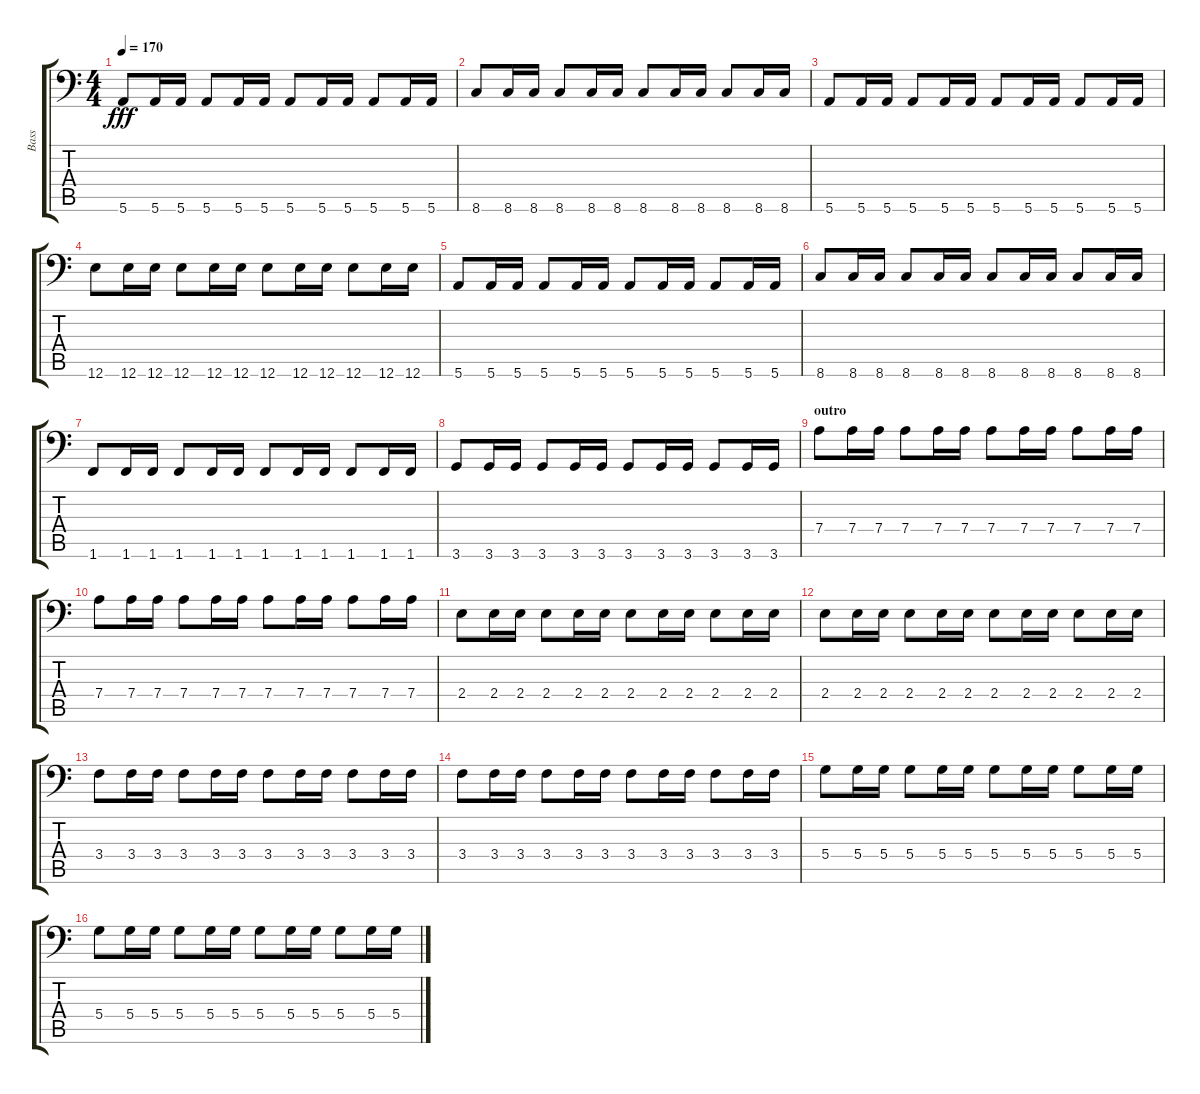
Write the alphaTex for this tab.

\track ("Bass" "Bass") {instrument electricbassfinger}
\staff {score tabs}
\tuning (E3 B2 G2 D2 A1 E1) {hide}
\ts (4 4)
\tempo 170
\clef f4
\ks c
5.6.8{dy fff} 5.6.16 5.6.16 5.6.8 5.6.16 5.6.16 5.6.8 5.6.16 5.6.16 5.6.8 5.6.16 5.6.16 |
8.6.8 8.6.16 8.6.16 8.6.8 8.6.16 8.6.16 8.6.8 8.6.16 8.6.16 8.6.8 8.6.16 8.6.16 |
5.6.8 5.6.16 5.6.16 5.6.8 5.6.16 5.6.16 5.6.8 5.6.16 5.6.16 5.6.8 5.6.16 5.6.16 |
12.6.8 12.6.16 12.6.16 12.6.8 12.6.16 12.6.16 12.6.8 12.6.16 12.6.16 12.6.8 12.6.16 12.6.16 |
5.6.8 5.6.16 5.6.16 5.6.8 5.6.16 5.6.16 5.6.8 5.6.16 5.6.16 5.6.8 5.6.16 5.6.16 |
8.6.8 8.6.16 8.6.16 8.6.8 8.6.16 8.6.16 8.6.8 8.6.16 8.6.16 8.6.8 8.6.16 8.6.16 |
1.6.8 1.6.16 1.6.16 1.6.8 1.6.16 1.6.16 1.6.8 1.6.16 1.6.16 1.6.8 1.6.16 1.6.16 |
3.6.8 3.6.16 3.6.16 3.6.8 3.6.16 3.6.16 3.6.8 3.6.16 3.6.16 3.6.8 3.6.16 3.6.16 |
\section ("" "outro")
7.4.8 7.4.16 7.4.16 7.4.8 7.4.16 7.4.16 7.4.8 7.4.16 7.4.16 7.4.8 7.4.16 7.4.16 |
7.4.8 7.4.16 7.4.16 7.4.8 7.4.16 7.4.16 7.4.8 7.4.16 7.4.16 7.4.8 7.4.16 7.4.16 |
2.4.8 2.4.16 2.4.16 2.4.8 2.4.16 2.4.16 2.4.8 2.4.16 2.4.16 2.4.8 2.4.16 2.4.16 |
2.4.8 2.4.16 2.4.16 2.4.8 2.4.16 2.4.16 2.4.8 2.4.16 2.4.16 2.4.8 2.4.16 2.4.16 |
3.4.8 3.4.16 3.4.16 3.4.8 3.4.16 3.4.16 3.4.8 3.4.16 3.4.16 3.4.8 3.4.16 3.4.16 |
3.4.8 3.4.16 3.4.16 3.4.8 3.4.16 3.4.16 3.4.8 3.4.16 3.4.16 3.4.8 3.4.16 3.4.16 |
5.4.8 5.4.16 5.4.16 5.4.8 5.4.16 5.4.16 5.4.8 5.4.16 5.4.16 5.4.8 5.4.16 5.4.16 |
5.4.8 5.4.16 5.4.16 5.4.8 5.4.16 5.4.16 5.4.8 5.4.16 5.4.16 5.4.8 5.4.16 5.4.16
